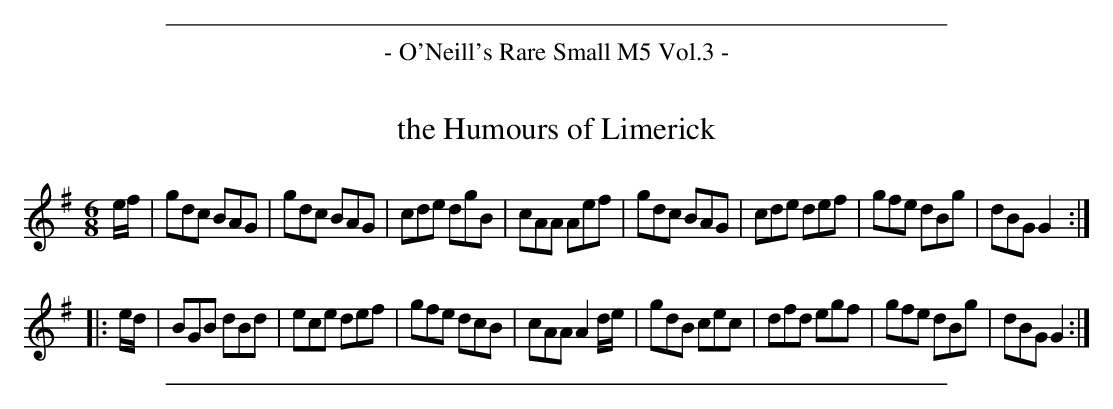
X:1
T: the Humours of Limerick
M: 6/8
L: 1/8
K: G
e/f/ |\
gdc BAG | gdc BAG | cde dgB | cAA Aef |\
gdc BAG | cde def | gfe dBg | dBG G2 ::
e/d/ |\
BGB dBd | ece def | gfe dcB | cAA A2d/e/ |\
gdB cec | dfd egf | gfe dBg | dBG G2 :|
